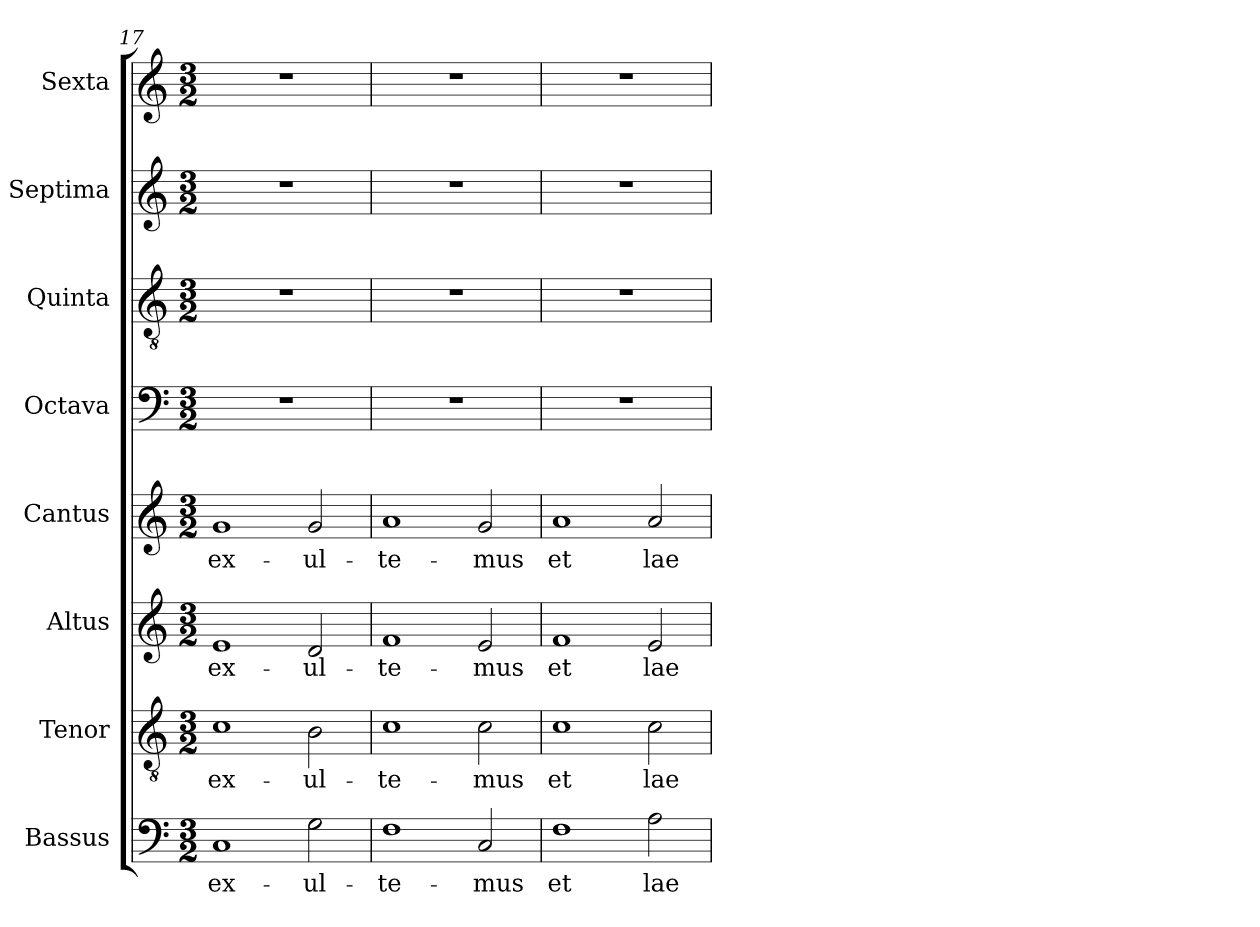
**kern	**text	**kern	**text	**kern	**text	**kern	**text	**kern	**kern	**kern	**kern
*part8	*part8	*part7	*part7	*part6	*part6	*part5	*part5	*part4	*part3	*part2	*part1
*staff8	*staff8	*staff7	*staff7	*staff6	*staff6	*staff5	*staff5	*staff4	*staff3	*staff2	*staff1
*I"Bassus	*	*I"Tenor	*	*I"Altus	*	*I"Cantus	*	*I"Octava	*I"Quinta	*I"Septima	*I"Sexta
*I'B.	*	*I'T.	*	*I'A.	*	*I'S.	*	*	*I'T.	*I'A.	*I'S.
*clefF4	*	*clefGv2	*	*clefG2	*	*clefG2	*	*clefF4	*clefGv2	*clefG2	*clefG2
*	*	*ITrd7c12	*	*	*	*	*	*	*ITrd7c12	*	*
*k[]	*	*k[]	*	*k[]	*	*k[]	*	*k[]	*k[]	*k[]	*k[]
*C:	*	*C:	*	*C:	*	*C:	*	*C:	*C:	*C:	*C:
*M3/2	*	*M3/2	*	*M3/2	*	*M3/2	*	*M3/2	*M3/2	*M3/2	*M3/2
=17	=17	=17	=17	=17	=17	=17	=17	=17	=17	=17	=17
!	!LO:LY:b:color=#000000	!	!	!	!	!	!	!	!	!	!
!	!	!	!LO:LY:b:color=#000000	!	!	!	!	!	!	!	!
!	!	!	!	!	!LO:LY:b:color=#000000	!	!	!	!	!	!
!	!	!	!	!	!	!	!LO:LY:b:color=#000000	!LO:N:vis=1	!LO:N:vis=1	!LO:N:vis=1	!LO:N:vis=1
1Ci	ex-	1Ci	ex-	1ei	ex-	1gi	ex-	1.r	1.r	1.r	1.r
!	!LO:LY:b:color=#000000	!	!	!	!	!	!	!	!	!	!
!	!	!	!LO:LY:b:color=#000000	!	!	!	!	!	!	!	!
!	!	!	!	!	!LO:LY:b:color=#000000	!	!	!	!	!	!
!	!	!	!	!	!	!	!LO:LY:b:color=#000000	!	!	!	!
2Gi\	-ul-	2BBi\	-ul-	2di/	-ul-	2gi/	-ul-	.	.	.	.
=18	=18	=18	=18	=18	=18	=18	=18	=18	=18	=18	=18
!	!LO:LY:b:color=#000000	!	!	!	!	!	!	!	!	!	!
!	!	!	!LO:LY:b:color=#000000	!	!	!	!	!	!	!	!
!	!	!	!	!	!LO:LY:b:color=#000000	!	!	!	!	!	!
!	!	!	!	!	!	!	!LO:LY:b:color=#000000	!LO:N:vis=1	!LO:N:vis=1	!LO:N:vis=1	!LO:N:vis=1
1Fi	-te-	1Ci	-te-	1fi	-te-	1ai	-te-	1.r	1.r	1.r	1.r
!	!LO:LY:b:color=#000000	!	!	!	!	!	!	!	!	!	!
!	!	!	!LO:LY:b:color=#000000	!	!	!	!	!	!	!	!
!	!	!	!	!	!LO:LY:b:color=#000000	!	!	!	!	!	!
!	!	!	!	!	!	!	!LO:LY:b:color=#000000	!	!	!	!
2Ci/	-mus	2Ci\	-mus	2ei/	-mus	2gi/	-mus	.	.	.	.
=19	=19	=19	=19	=19	=19	=19	=19	=19	=19	=19	=19
!	!LO:LY:b:color=#000000	!	!	!	!	!	!	!	!	!	!
!	!	!	!LO:LY:b:color=#000000	!	!	!	!	!	!	!	!
!	!	!	!	!	!LO:LY:b:color=#000000	!	!	!	!	!	!
!	!	!	!	!	!	!	!LO:LY:b:color=#000000	!LO:N:vis=1	!LO:N:vis=1	!LO:N:vis=1	!LO:N:vis=1
1Fi	et	1Ci	et	1fi	et	1ai	et	1.r	1.r	1.r	1.r
!	!LO:LY:b:color=#000000	!	!	!	!	!	!	!	!	!	!
!	!	!	!LO:LY:b:color=#000000	!	!	!	!	!	!	!	!
!	!	!	!	!	!LO:LY:b:color=#000000	!	!	!	!	!	!
!	!	!	!	!	!	!	!LO:LY:b:color=#000000	!	!	!	!
2Ai\	lae-	2Ci\	lae-	2ei/	lae-	2ai/	lae-	.	.	.	.
=	=	=	=	=	=	=	=	=	=	=	=
*-	*-	*-	*-	*-	*-	*-	*-	*-	*-	*-	*-
